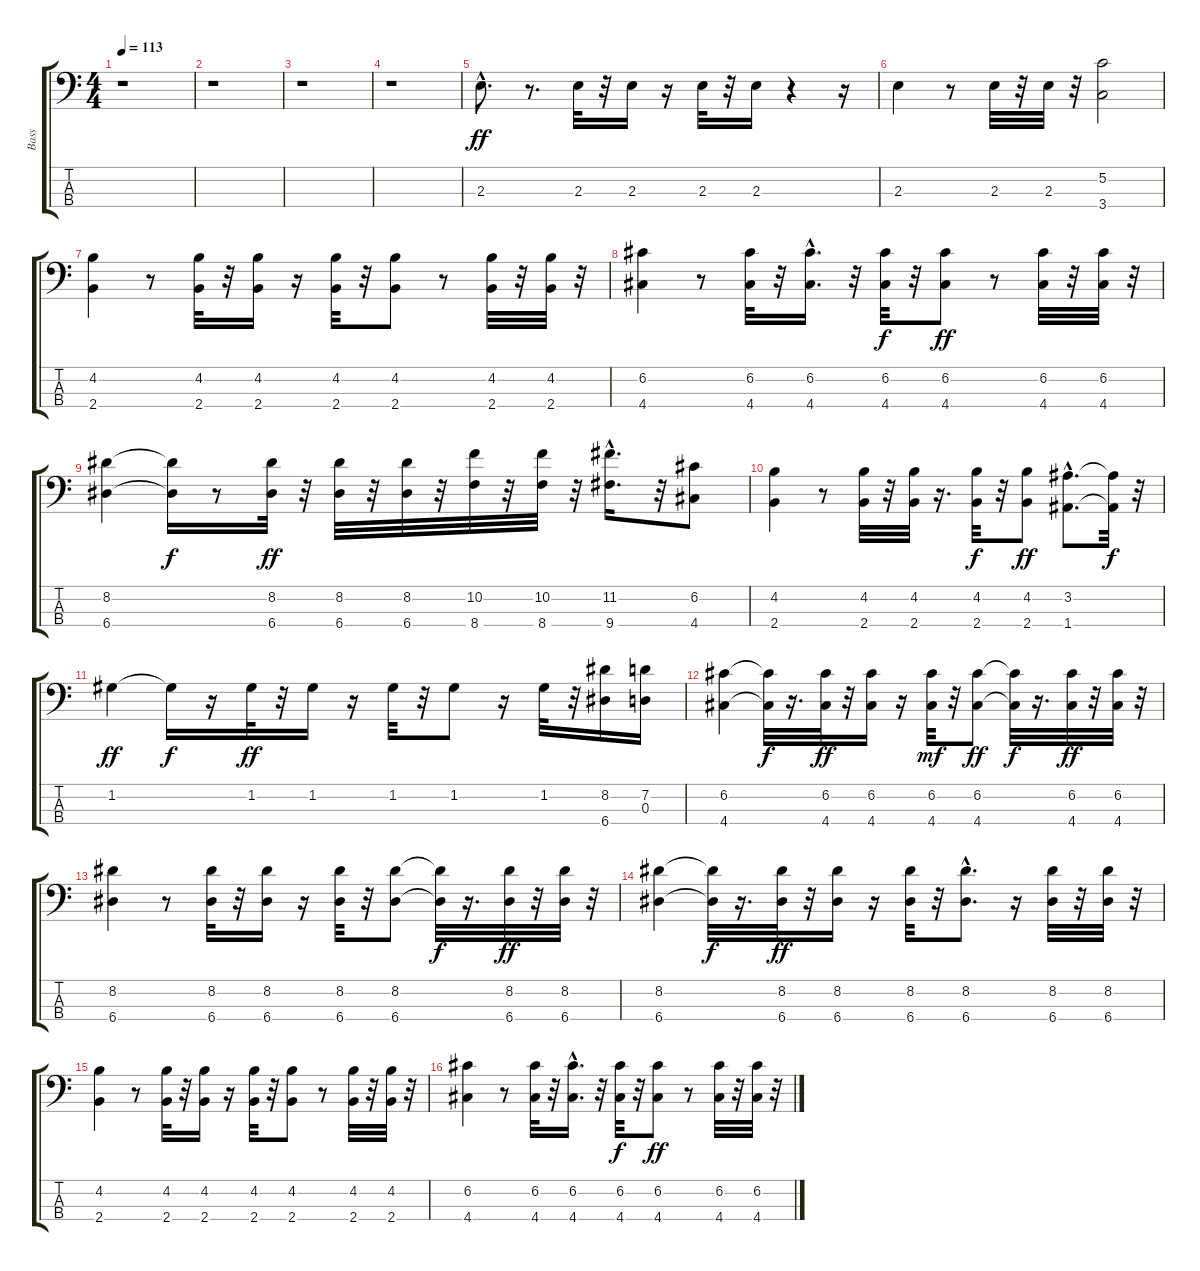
\track ("Bass    " "Bass    ") {instrument synthbass1}
\staff {score tabs}
\tuning (E4 G2 D2 A1) {hide}
\ts (4 4)
\tempo 113
\clef f4
\ks c
r.1{dy ff} |
r.1 |
r.1 |
r.1 |
2.3{hac}.8{d} r.8{d} 2.3.32 r.32 2.3.16 r.16 2.3.32 r.32 2.3.16 r.4 r.16 |
2.3.4 r.8 2.3.32 r.32 2.3.32 r.32 (5.2 3.4).2 |
(4.2 2.4).4 r.8 (4.2 2.4).32 r.32 (4.2 2.4).16 r.16 (4.2 2.4).32 r.32 (4.2 2.4).8 r.8 (4.2 2.4).32 r.32 (4.2 2.4).32 r.32 |
(6.2 4.4).4 r.8 (6.2 4.4).32 r.32 (6.2{hac} 4.4{hac}).16{d} r.32 (6.2 4.4).32{dy f} r.32 (6.2 4.4).8{dy ff} r.8 (6.2 4.4).32 r.32 (6.2 4.4).32 r.32 |
(8.2 6.4).4 (8.2{t} 6.4{t}).16{dy f} r.8 (8.2 6.4).32{dy ff} r.32 (8.2 6.4).32 r.32 (8.2 6.4).32 r.32 (10.2 8.4).32 r.32 (10.2 8.4).32 r.32 (11.2{hac} 9.4{hac}).16{d} r.32 (6.2 4.4).8 |
(4.2 2.4).4 r.8 (4.2 2.4).32 r.32 (4.2 2.4).32 r.16{d} (4.2 2.4).32{dy f} r.32 (4.2 2.4).8{dy ff} (3.2{hac} 1.4{hac}).8{d} (3.2{t} 1.4{t}).32{dy f} r.32 |
1.2.4{dy ff} 1.2{t}.16{dy f} r.16 1.2.32{dy ff} r.32 1.2.16 r.16 1.2.32 r.32 1.2.8 r.16 1.2.32 r.32 (8.2 6.4).16 (7.2 0.3).16 |
(6.2 4.4).4 (6.2{t} 4.4{t}).32{dy f} r.16{d} (6.2 4.4).32{dy ff} r.32 (6.2 4.4).16 r.16 (6.2 4.4).32{dy mf} r.32 (6.2 4.4).8{dy ff} (6.2{t} 4.4{t}).32{dy f} r.16{d} (6.2 4.4).32{dy ff} r.32 (6.2 4.4).32 r.32 |
(8.2 6.4).4 r.8 (8.2 6.4).32 r.32 (8.2 6.4).16 r.16 (8.2 6.4).32 r.32 (8.2 6.4).8 (8.2{t} 6.4{t}).32{dy f} r.16{d} (8.2 6.4).32{dy ff} r.32 (8.2 6.4).32 r.32 |
(8.2 6.4).4 (8.2{t} 6.4{t}).32{dy f} r.16{d} (8.2 6.4).32{dy ff} r.32 (8.2 6.4).16 r.16 (8.2 6.4).32 r.32 (8.2{hac} 6.4{hac}).8{d} r.16 (8.2 6.4).32 r.32 (8.2 6.4).32 r.32 |
(4.2 2.4).4 r.8 (4.2 2.4).32 r.32 (4.2 2.4).16 r.16 (4.2 2.4).32 r.32 (4.2 2.4).8 r.8 (4.2 2.4).32 r.32 (4.2 2.4).32 r.32 |
(6.2 4.4).4 r.8 (6.2 4.4).32 r.32 (6.2{hac} 4.4{hac}).16{d} r.32 (6.2 4.4).32{dy f} r.32 (6.2 4.4).8{dy ff} r.8 (6.2 4.4).32 r.32 (6.2 4.4).32 r.32
